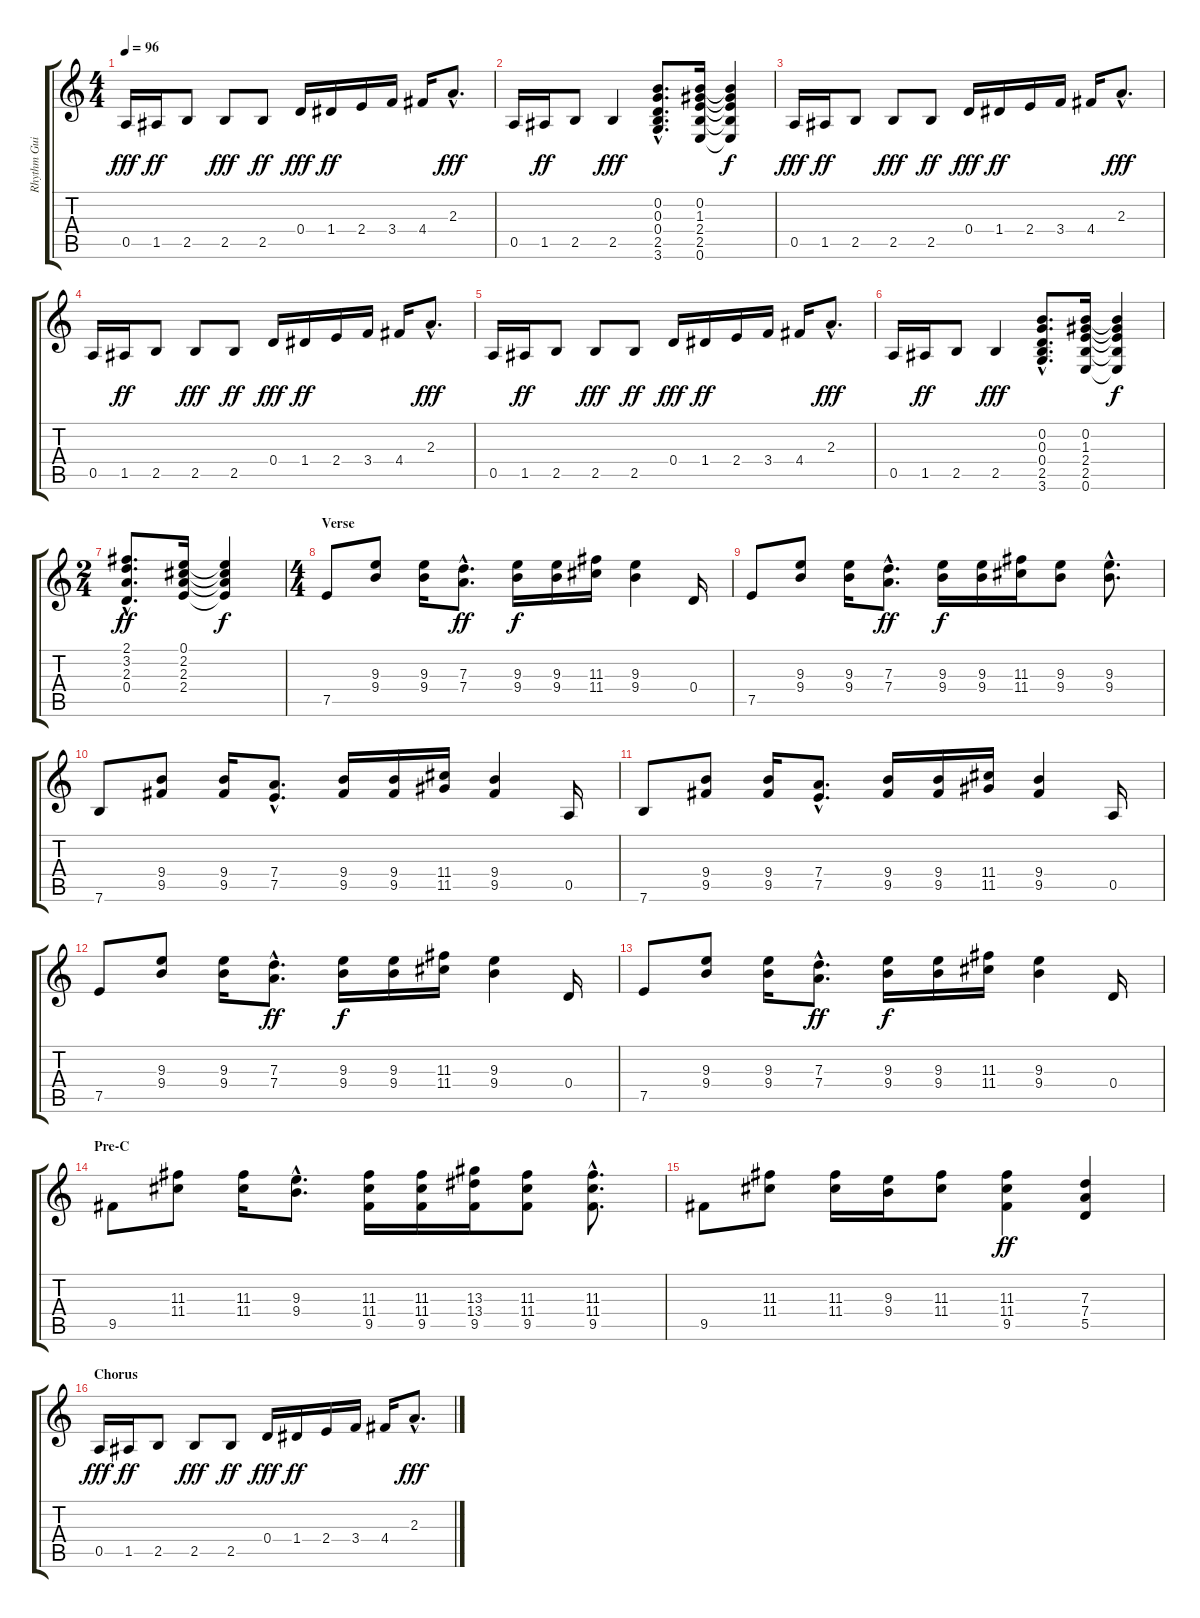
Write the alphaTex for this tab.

\track ("Rhythm Guitar" "Rhythm Gui") {instrument overdrivenguitar}
\staff {score tabs}
\tuning (E4 B3 G3 D3 A2 E2) {hide}
\ts (4 4)
\tempo 96
\clef g2
\ks c
0.5.16{dy fff} 1.5.16{dy ff} 2.5.8 2.5.8{dy fff} 2.5.8{dy ff} 0.4.16{dy fff} 1.4.16{dy ff} 2.4.16 3.4.16 4.4.16 2.3{hac}.8{d dy fff} |
0.5.16 1.5.16{dy ff} 2.5.8 2.5.4{dy fff} (0.2{hac} 0.3{hac} 0.4{hac} 2.5{hac} 3.6{hac}).8{d} (0.2 1.3 2.4 2.5 0.6).16 (0.2{t} 1.3{t} 2.4{t} 2.5{t} 0.6{t}).4{dy f} |
0.5.16{dy fff} 1.5.16{dy ff} 2.5.8 2.5.8{dy fff} 2.5.8{dy ff} 0.4.16{dy fff} 1.4.16{dy ff} 2.4.16 3.4.16 4.4.16 2.3{hac}.8{d dy fff} |
0.5.16 1.5.16{dy ff} 2.5.8 2.5.8{dy fff} 2.5.8{dy ff} 0.4.16{dy fff} 1.4.16{dy ff} 2.4.16 3.4.16 4.4.16 2.3{hac}.8{d dy fff} |
0.5.16 1.5.16{dy ff} 2.5.8 2.5.8{dy fff} 2.5.8{dy ff} 0.4.16{dy fff} 1.4.16{dy ff} 2.4.16 3.4.16 4.4.16 2.3{hac}.8{d dy fff} |
0.5.16 1.5.16{dy ff} 2.5.8 2.5.4{dy fff} (0.2{hac} 0.3{hac} 0.4{hac} 2.5{hac} 3.6{hac}).8{d} (0.2 1.3 2.4 2.5 0.6).16 (0.2{t} 1.3{t} 2.4{t} 2.5{t} 0.6{t}).4{dy f} |
\ts (2 4)
(2.1{hac} 3.2{hac} 2.3{hac} 0.4{hac}).8{d dy ff} (0.1 2.2 2.3 2.4).16 (0.1{t} 2.2{t} 2.3{t} 2.4{t}).4{dy f} |
\ts (4 4)
\section ("" "Verse")
7.5.8 (9.3 9.4).8 (9.3 9.4).16 (7.3{hac} 7.4{hac}).8{d dy ff} (9.3 9.4).16{dy f} (9.3 9.4).16 (11.3 11.4).16 (9.3 9.4).4 0.4.16 |
7.5.8 (9.3 9.4).8 (9.3 9.4).16 (7.3{hac} 7.4{hac}).8{d dy ff} (9.3 9.4).16{dy f} (9.3 9.4).16 (11.3 11.4).16 (9.3 9.4).8 (9.3{hac} 9.4{hac}).8{d} |
7.6.8 (9.4 9.5).8 (9.4 9.5).16 (7.4{hac} 7.5{hac}).8{d} (9.4 9.5).16 (9.4 9.5).16 (11.4 11.5).16 (9.4 9.5).4 0.5.16 |
7.6.8 (9.4 9.5).8 (9.4 9.5).16 (7.4{hac} 7.5{hac}).8{d} (9.4 9.5).16 (9.4 9.5).16 (11.4 11.5).16 (9.4 9.5).4 0.5.16 |
7.5.8 (9.3 9.4).8 (9.3 9.4).16 (7.3{hac} 7.4{hac}).8{d dy ff} (9.3 9.4).16{dy f} (9.3 9.4).16 (11.3 11.4).16 (9.3 9.4).4 0.4.16 |
7.5.8 (9.3 9.4).8 (9.3 9.4).16 (7.3{hac} 7.4{hac}).8{d dy ff} (9.3 9.4).16{dy f} (9.3 9.4).16 (11.3 11.4).16 (9.3 9.4).4 0.4.16 |
\section ("" "Pre-C")
9.5.8 (11.3 11.4).8 (11.3 11.4).16 (9.3{hac} 9.4{hac}).8{d} (11.3 11.4 9.5).16 (11.3 11.4 9.5).16 (13.3 13.4 9.5).16 (11.3 11.4 9.5).8 (11.3{hac} 11.4{hac} 9.5{hac}).8{d} |
9.5.8 (11.3 11.4).8 (11.3 11.4).16 (9.3 9.4).16 (11.3 11.4).8 (11.3 11.4 9.5).4{dy ff} (7.3 7.4 5.5).4 |
\section ("" "Chorus")
0.5.16{dy fff} 1.5.16{dy ff} 2.5.8 2.5.8{dy fff} 2.5.8{dy ff} 0.4.16{dy fff} 1.4.16{dy ff} 2.4.16 3.4.16 4.4.16 2.3{hac}.8{d dy fff}
